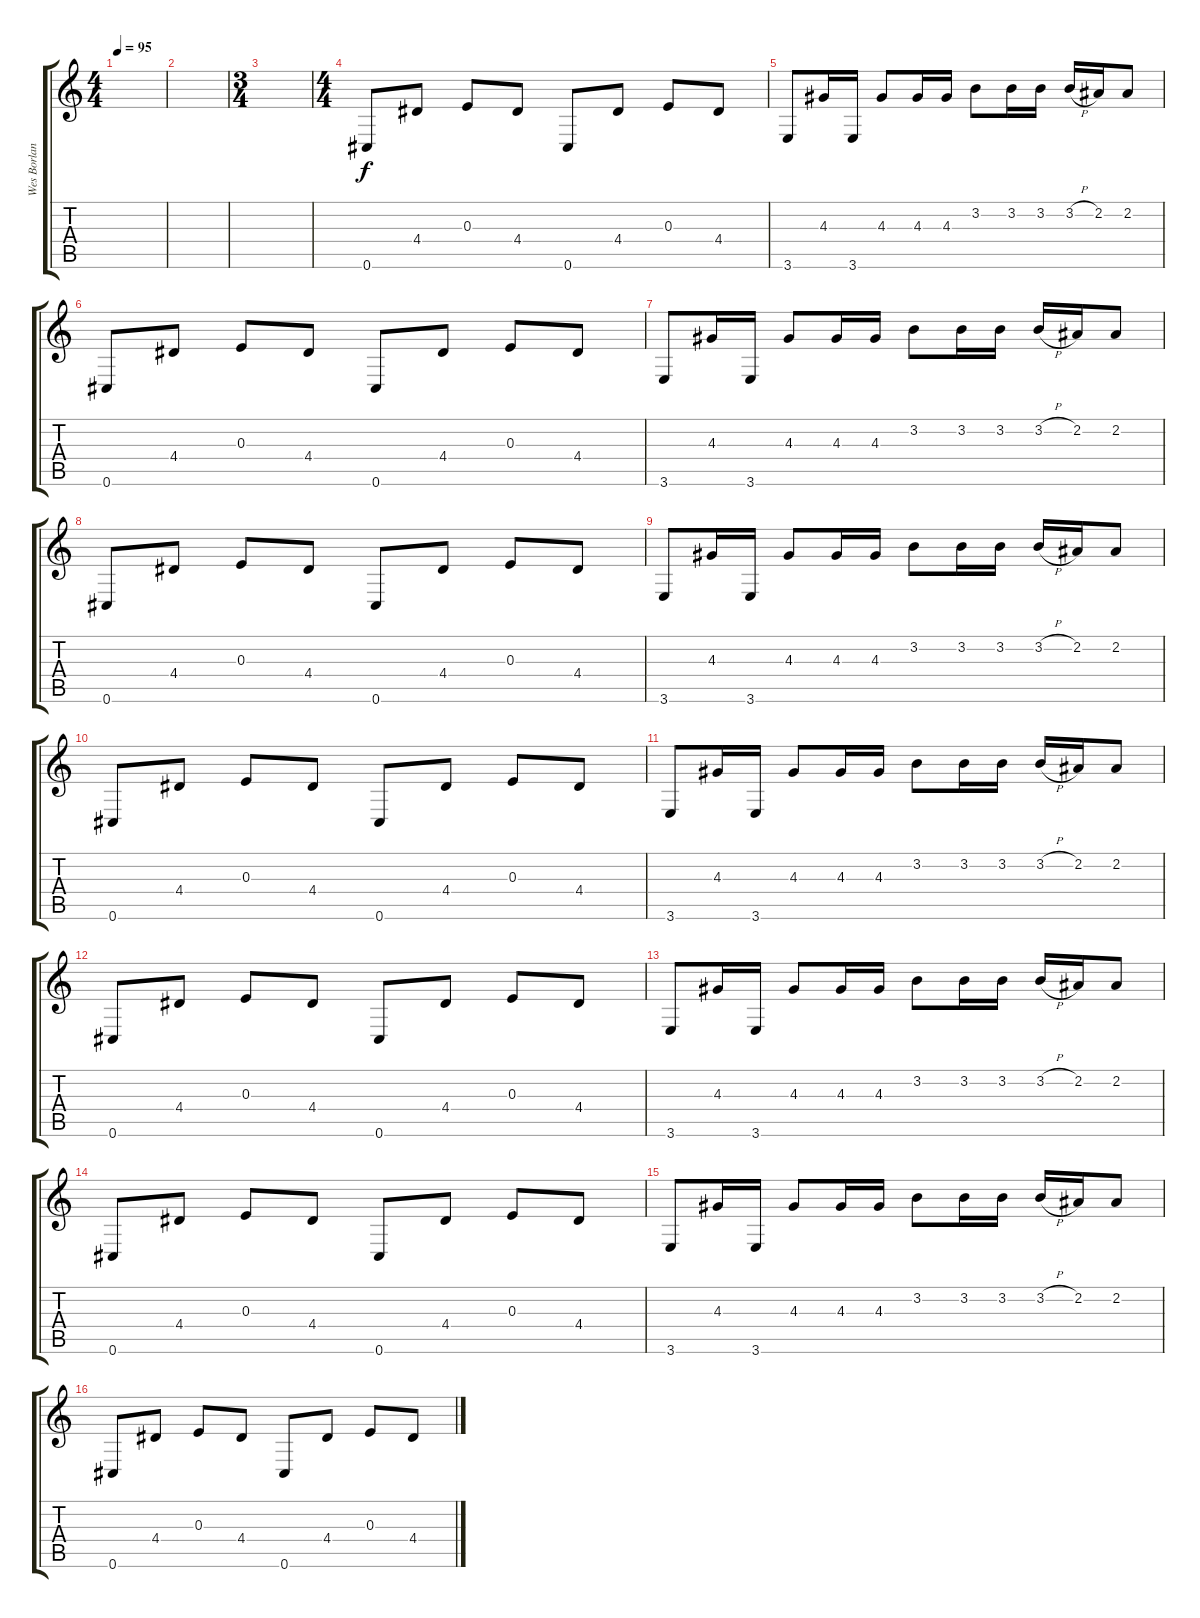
\track ("Wes Borland (1st Guitar)" "Wes Borlan") {instrument electricguitarclean}
\staff {score tabs}
\tuning (Db4 Ab3 E3 B2 Gb2 Db2) {hide}
\ts (4 4)
\tempo 95
\clef g2
\ks c
|
|
\ts (3 4)
|
\ts (4 4)
0.6.8 4.4.8 0.3.8 4.4.8 0.6.8 4.4.8 0.3.8 4.4.8 |
3.6.8 4.3.16 3.6.16 4.3.8 4.3.16 4.3.16 3.2.8 3.2.16 3.2.16 3.2{h}.16 2.2.16 2.2.8 |
0.6.8 4.4.8 0.3.8 4.4.8 0.6.8 4.4.8 0.3.8 4.4.8 |
3.6.8 4.3.16 3.6.16 4.3.8 4.3.16 4.3.16 3.2.8 3.2.16 3.2.16 3.2{h}.16 2.2.16 2.2.8 |
0.6.8 4.4.8 0.3.8 4.4.8 0.6.8 4.4.8 0.3.8 4.4.8 |
3.6.8 4.3.16 3.6.16 4.3.8 4.3.16 4.3.16 3.2.8 3.2.16 3.2.16 3.2{h}.16 2.2.16 2.2.8 |
0.6.8 4.4.8 0.3.8 4.4.8 0.6.8 4.4.8 0.3.8 4.4.8 |
3.6.8 4.3.16 3.6.16 4.3.8 4.3.16 4.3.16 3.2.8 3.2.16 3.2.16 3.2{h}.16 2.2.16 2.2.8 |
0.6.8 4.4.8 0.3.8 4.4.8 0.6.8 4.4.8 0.3.8 4.4.8 |
3.6.8 4.3.16 3.6.16 4.3.8 4.3.16 4.3.16 3.2.8 3.2.16 3.2.16 3.2{h}.16 2.2.16 2.2.8 |
0.6.8 4.4.8 0.3.8 4.4.8 0.6.8 4.4.8 0.3.8 4.4.8 |
3.6.8 4.3.16 3.6.16 4.3.8 4.3.16 4.3.16 3.2.8 3.2.16 3.2.16 3.2{h}.16 2.2.16 2.2.8 |
0.6.8 4.4.8 0.3.8 4.4.8 0.6.8 4.4.8 0.3.8 4.4.8
